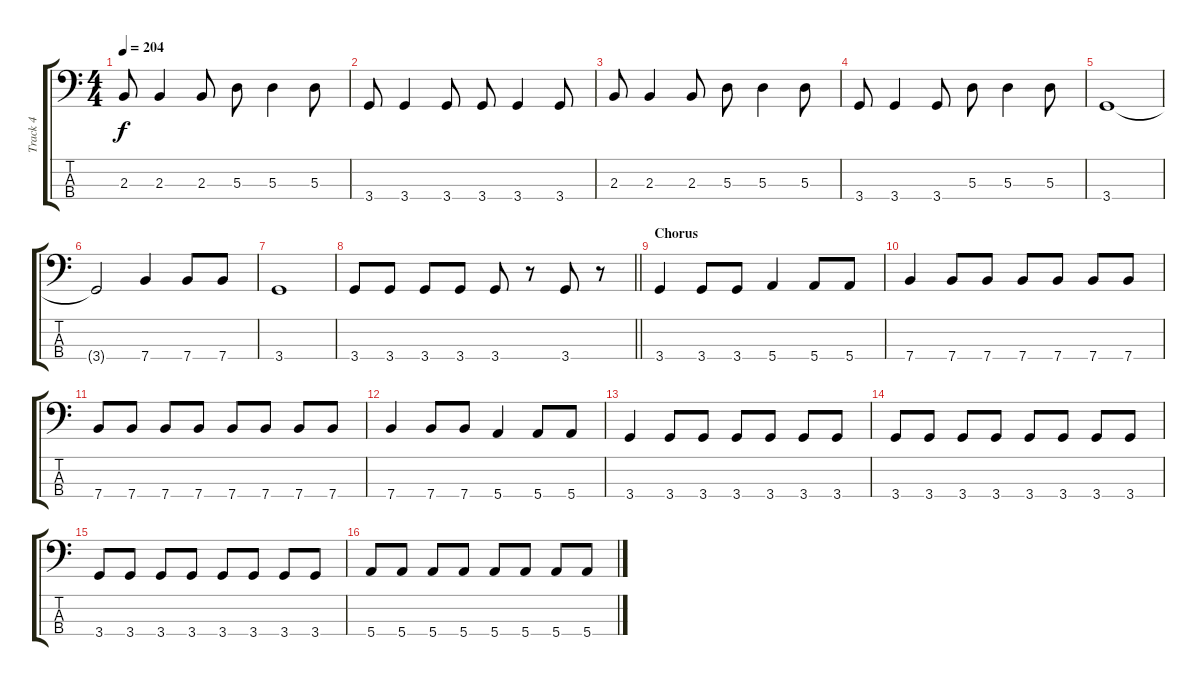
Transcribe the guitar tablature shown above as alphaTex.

\track ("Track 4" "Track 4") {instrument electricbasspick}
\staff {score tabs}
\tuning (G2 D2 A1 E1) {hide}
\ts (4 4)
\tempo 204
\clef f4
\ks c
2.3.8{dy f} 2.3.4 2.3.8 5.3.8 5.3.4 5.3.8 |
3.4.8 3.4.4 3.4.8 3.4.8 3.4.4 3.4.8 |
2.3.8 2.3.4 2.3.8 5.3.8 5.3.4 5.3.8 |
3.4.8 3.4.4 3.4.8 5.3.8 5.3.4 5.3.8 |
3.4.1 |
3.4{t}.2 7.4.4 7.4.8 7.4.8 |
3.4.1 |
\barLineRight lightlight
3.4.8 3.4.8 3.4.8 3.4.8 3.4.8 r.8 3.4.8 r.8 |
\section ("" "Chorus")
3.4.4 3.4.8 3.4.8 5.4.4 5.4.8 5.4.8 |
7.4.4 7.4.8 7.4.8 7.4.8 7.4.8 7.4.8 7.4.8 |
7.4.8 7.4.8 7.4.8 7.4.8 7.4.8 7.4.8 7.4.8 7.4.8 |
7.4.4 7.4.8 7.4.8 5.4.4 5.4.8 5.4.8 |
3.4.4 3.4.8 3.4.8 3.4.8 3.4.8 3.4.8 3.4.8 |
3.4.8 3.4.8 3.4.8 3.4.8 3.4.8 3.4.8 3.4.8 3.4.8 |
3.4.8 3.4.8 3.4.8 3.4.8 3.4.8 3.4.8 3.4.8 3.4.8 |
5.4.8 5.4.8 5.4.8 5.4.8 5.4.8 5.4.8 5.4.8 5.4.8
